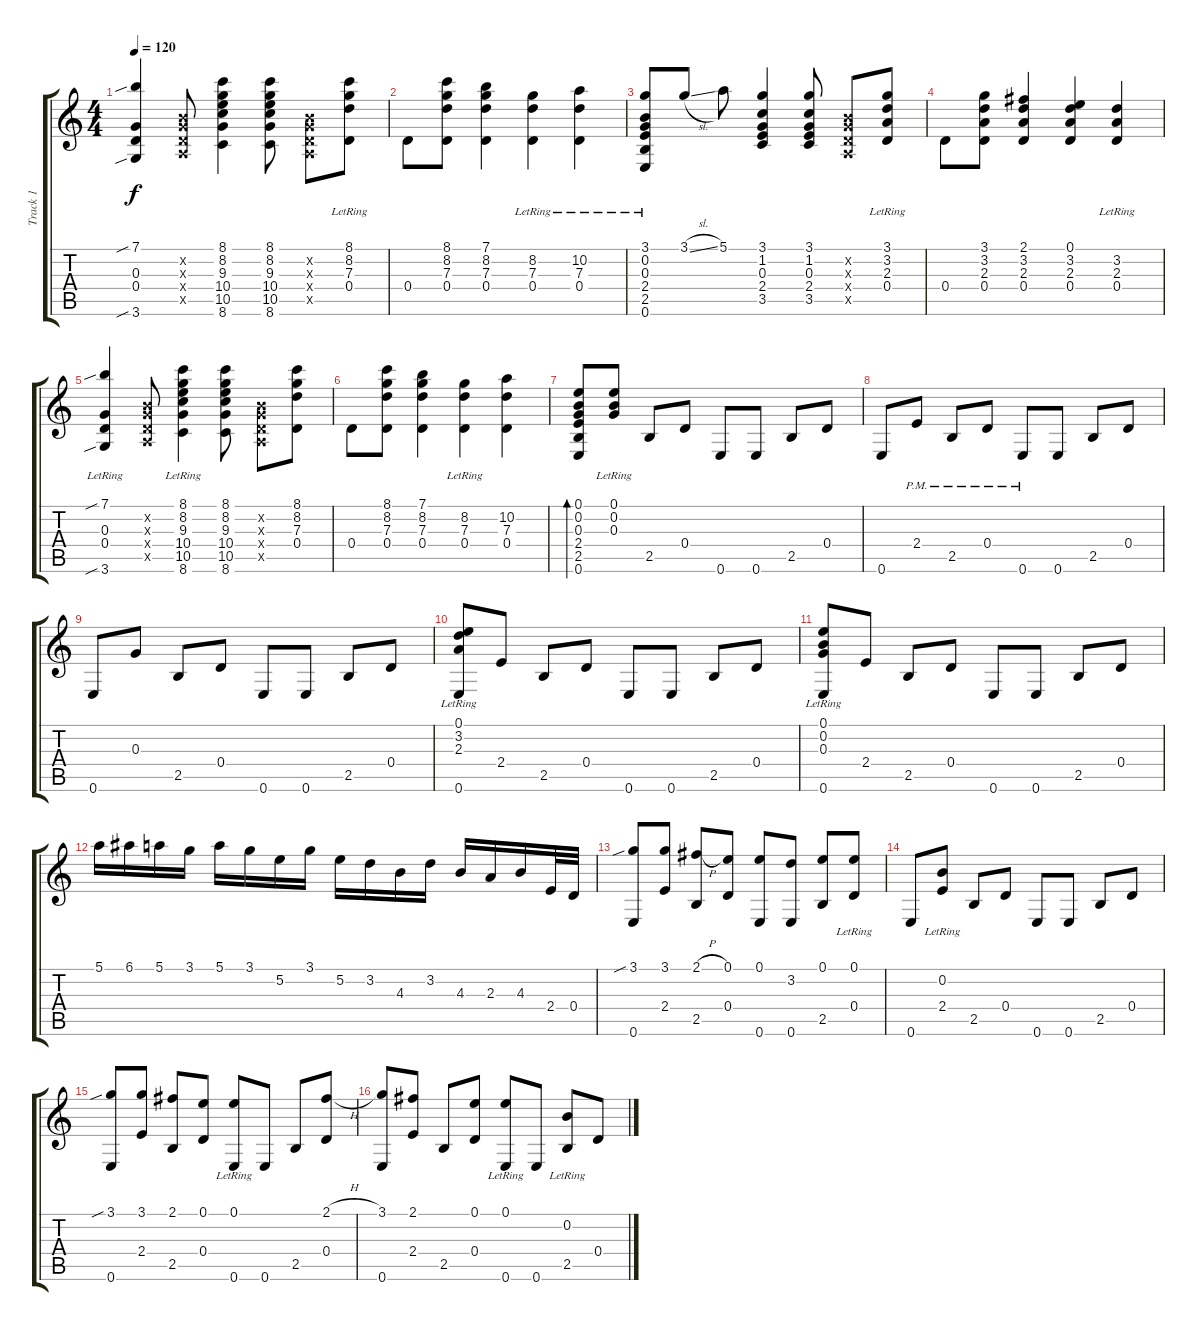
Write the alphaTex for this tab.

\track ("Track 1" "Track 1") {instrument acousticguitarsteel}
\staff {score tabs}
\tuning (E4 B3 G3 D3 A2 E2) {hide}
\ts (4 4)
\tempo 120
\clef g2
\ks c
(7.1{sib} 0.3 0.4 3.6{sib}).4{dy f} (0.2{x} 0.3{x} 0.4{x} 0.5{x}).8 (8.1 8.2 9.3 10.4 10.5 8.6).4 (8.1 8.2 9.3 10.4 10.5 8.6).8 (0.2{x} 0.3{x} 0.4{x} 0.5{x}).8 (8.1{lr} 8.2{lr} 7.3{lr} 0.4{lr}).8 |
0.4.8 (8.1 8.2 7.3 0.4).8 (7.1 8.2 7.3 0.4).4 (8.2{lr} 7.3{lr} 0.4{lr}).4 (10.2{lr} 7.3{lr} 0.4{lr}).4 |
(3.1{lr} 0.2{lr} 0.3{lr} 2.4{lr} 2.5{lr} 0.6{lr}).8 3.1{sl}.8 5.1.8 (3.1 1.2 0.3 2.4 3.5).4 (3.1 1.2 0.3 2.4 3.5).8 (0.2{x} 0.3{x} 0.4{x} 0.5{x}).8 (3.1{lr} 3.2{lr} 2.3{lr} 0.4{lr}).8 |
0.4.8 (3.1 3.2 2.3 0.4).8 (2.1 3.2 2.3 0.4).4 (0.1 3.2 2.3 0.4).4 (3.2{lr} 2.3{lr} 0.4{lr}).4 |
(7.1{sib lr} 0.3{lr} 0.4{lr} 3.6{sib lr}).4 (0.2{x} 0.3{x} 0.4{x} 0.5{x}).8 (8.1{lr} 8.2{lr} 9.3{lr} 10.4{lr} 10.5{lr} 8.6{lr}).4 (8.1 8.2 9.3 10.4 10.5 8.6).8 (0.2{x} 0.3{x} 0.4{x} 0.5{x}).8 (8.1 8.2 7.3 0.4).8 |
0.4.8 (8.1 8.2 7.3 0.4).8 (7.1 8.2 7.3 0.4).4 (8.2{lr} 7.3{lr} 0.4{lr}).4 (10.2 7.3 0.4).4 |
(0.1 0.2 0.3 2.4 2.5 0.6).8{bd 120} (0.1{lr} 0.2{lr} 0.3{lr}).8 2.5.8 0.4.8 0.6.8 0.6.8 2.5.8 0.4.8 |
0.6.8 2.4{pm}.8 2.5{pm}.8 0.4{pm}.8 0.6{pm}.8 0.6.8 2.5.8 0.4.8 |
0.6.8 0.3.8 2.5.8 0.4.8 0.6.8 0.6.8 2.5.8 0.4.8 |
(0.1{lr} 3.2{lr} 2.3{lr} 0.6{lr}).8 2.4.8 2.5.8 0.4.8 0.6.8 0.6.8 2.5.8 0.4.8 |
(0.1{lr} 0.2{lr} 0.3{lr} 0.6{lr}).8 2.4.8 2.5.8 0.4.8 0.6.8 0.6.8 2.5.8 0.4.8 |
5.1.16 6.1.16 5.1.16 3.1.16 5.1.16 3.1.16 5.2.16 3.1.16 5.2.16 3.2.16 4.3.16 3.2.16 4.3.16 2.3.16 4.3.16 2.4.32 0.4.32 |
(3.1{sib} 0.6).8 (3.1 2.4).8 (2.1{h} 2.5).8 (0.1 0.4).8 (0.1 0.6).8 (3.2 0.6).8 (0.1 2.5).8 (0.1{lr} 0.4).8 |
0.6.8 (0.2{lr} 2.4{lr}).8 2.5.8 0.4.8 0.6.8 0.6.8 2.5.8 0.4.8 |
(3.1{sib} 0.6).8 (3.1 2.4).8 (2.1 2.5).8 (0.1 0.4).8 (0.1 0.6{lr}).8 0.6.8 2.5.8 (2.1{h} 0.4).8 |
(3.1 0.6).8 (2.1 2.4).8 2.5.8 (0.1 0.4).8 (0.1{lr} 0.6{lr}).8 0.6.8 (0.2 2.5{lr}).8 0.4.8
